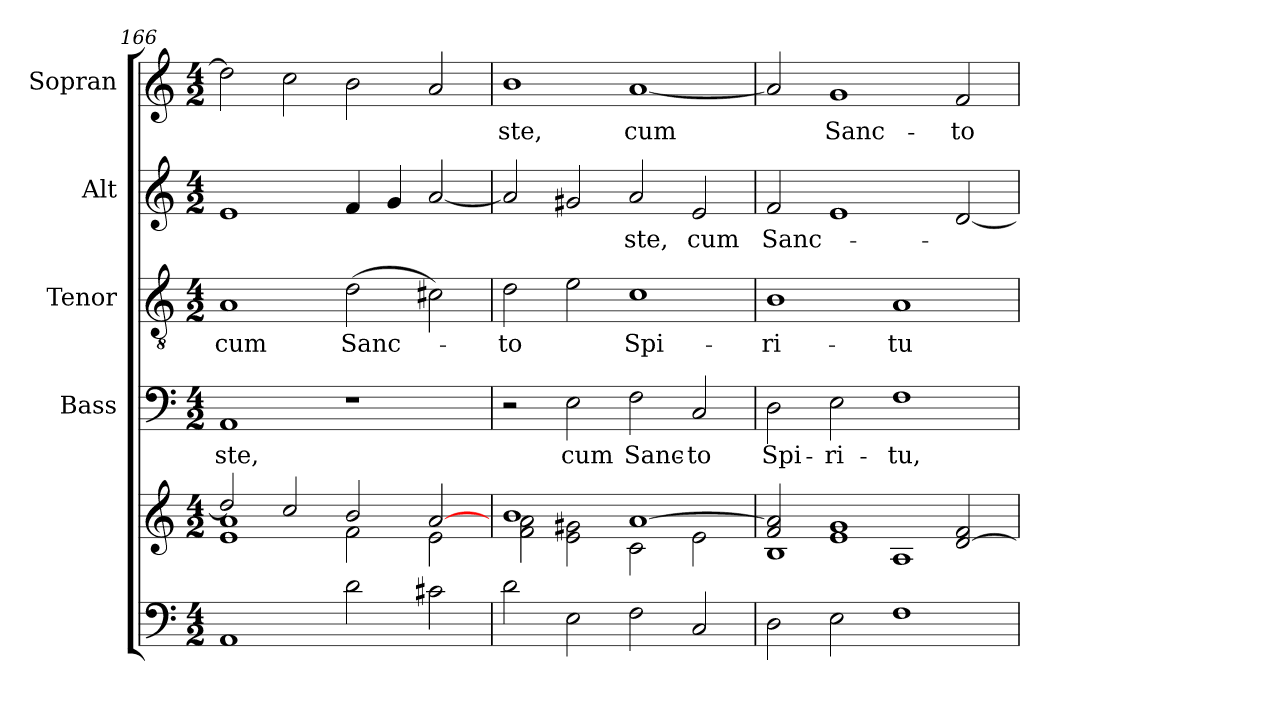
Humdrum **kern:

**kern	**kern	**kern	**text	**kern	**text	**kern	**text	**kern	**text
*part5	*part5	*part4	*part4	*part3	*part3	*part2	*part2	*part1	*part1
*staff6	*staff5	*staff4	*staff4	*staff3	*staff3	*staff2	*staff2	*staff1	*staff1
*	*	*I"Bass	*	*I"Tenor	*	*I"Alt	*	*I"Sopran	*
*	*	*I'B.	*	*I'T.	*	*I'A.	*	*I'S.	*
*clefF4	*clefG2	*clefF4	*	*clefGv2	*	*clefG2	*	*clefG2	*
*k[]	*k[]	*k[]	*	*k[]	*	*k[]	*	*k[]	*
*C:	*C:	*C:	*	*C:	*	*C:	*	*C:	*
*M4/2	*M4/2	*M4/2	*	*M4/2	*	*M4/2	*	*M4/2	*
=166	=166	=166	=166	=166	=166	=166	=166	=166	=166
*	*^	*	*	*	*	*	*	*	*
!	!	!	!	!LO:LY:b	!	!LO:LY:b	!	!	!	!
1AA	2dd/]	1e 1a	1AA	-ste,	1A	cum	1e	.	2dd\]	.
.	2cc/	.	.	.	.	.	.	.	2cc\	.
!	!	!	!	!	!	!LO:LY:b	!	!	!	!
2d\	2b/	2f\	1r	.	(>2d\	Sanc-	4f/	.	2b\	.
.	.	.	.	.	.	.	4g/	.	.	.
2c#X\	[<2a/	2e\	.	.	2c#X\)	.	[2a/	.	2a/	.
!!LO:PB:g=z
=167	=167	=167	=167	=167	=167	=167	=167	=167	=167	=167
!	!	!	!	!	!	!LO:LY:b	!	!	!	!LO:LY:b
2d\	1b	2f\ 2a\	2r	.	2d\	-to	2a/]	.	1b	-ste,
!	!	!	!	!LO:LY:b	!	!	!	!	!	!
2E\	.	2e\ 2g#X\	2E\	cum	2e\	.	2g#X/	.	.	.
!	!	!	!	!LO:LY:b	!	!LO:LY:b	!	!LO:LY:b	!	!LO:LY:b
2F\	[>1a	2c\	2F\	Sanc-	1c	Spi-	2a/	-ste,	[1a	cum
!	!	!	!	!LO:LY:b	!	!	!	!LO:LY:b	!	!
2C/	.	2e\	2C/	-to	.	.	2e/	cum	.	.
=168	=168	=168	=168	=168	=168	=168	=168	=168	=168	=168
!	!	!	!	!LO:LY:b	!	!LO:LY:b	!	!LO:LY:b	!	!
2D\	2f/ 2a/]	1B	2D\	Spi-	1B	-ri-	2f/	Sanc-	2a/]	.
!	!	!	!	!LO:LY:b	!	!	!	!	!	!LO:LY:b
2E\	1e 1g	.	2E\	-ri-	.	.	1e	.	1g	Sanc-
!	!	!	!	!LO:LY:b	!	!LO:LY:b	!	!	!	!
1F	.	1A	1F	-tu,	1A	-tu	.	.	.	.
!	!	!	!	!	!	!	!	!	!	!LO:LY:b
.	[<2d/ 2f/	.	.	.	.	.	[2d/	.	2f/	-to
*	*v	*v	*	*	*	*	*	*	*	*
=	=	=	=	=	=	=	=	=	=
*-	*-	*-	*-	*-	*-	*-	*-	*-	*-
